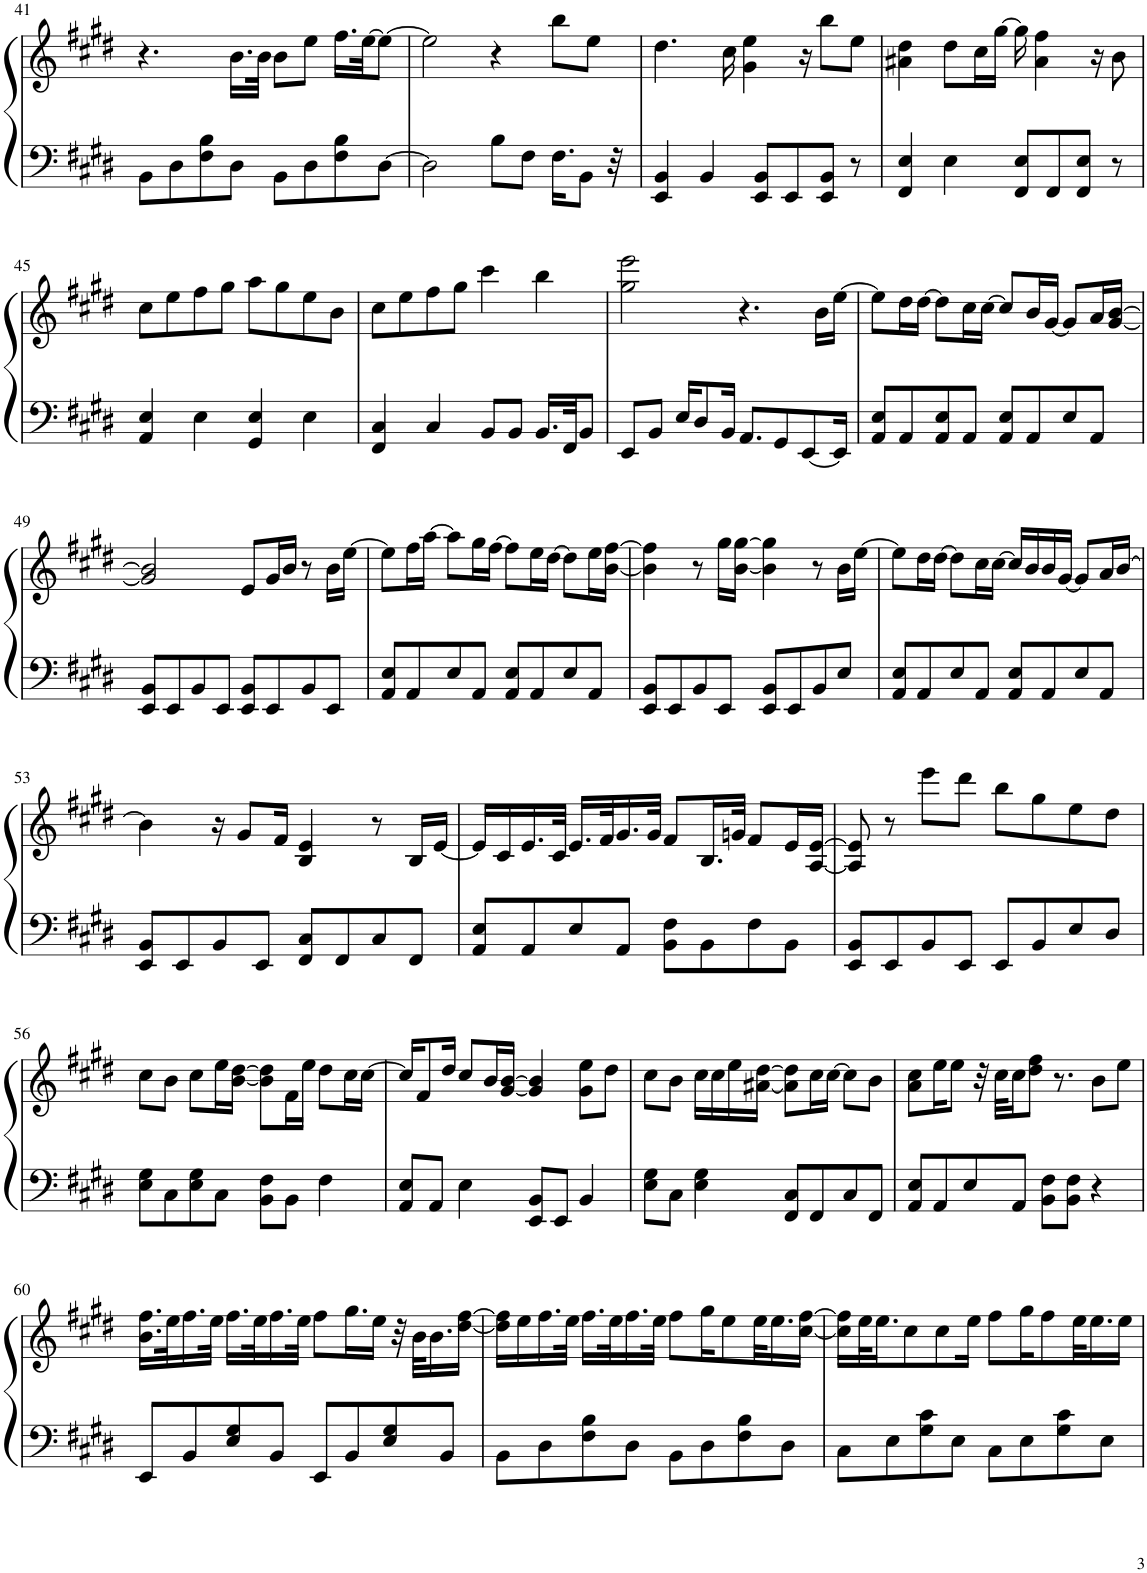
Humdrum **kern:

**kern	**kern
*part1	*part1
*staff2	*staff1
*I"Piano	*
*I'Pno.	*
!!LO:PB:g=z
*clefF4	*clefG2
*k[f#c#g#d#]	*k[f#c#g#d#]
*M4/4	*M4/4
*met(c)	*met(c)
=41	=41
8BB\L	4.r
8D#\	.
8F#\ 8B\	.
8D#\J	16.b\LL
.	32b\JJk
8BB\L	8b\L
8D#\	8ee\J
8F#\ 8B\	16.ff#\LL
.	[32ee\JK
[8D#\J	8ee\J_
=42	=42
2D#\]	2ee\]
8B\L	4r
8F#\J	.
16.F#\KL	8bb\L
8BB\J	.
.	8ee\J
32r	.
=43	=43
4EE/ 4BB/	4.dd#\
4BB/	.
.	16cc#\
.	4g#\ 4ee\
8EE/ 8BB/L	.
8EE/	.
.	16r
8EE/ 8BB/J	8bb\L
8r	8ee\J
=44	=44
4FF#/ 4E/	4a#X\ 4dd#\
4E\	8dd#\L
.	16cc#\L
.	[16gg#\JJ
8FF#/ 8E/L	16gg#\]
.	4a#\ 4ff#\
8FF#/	.
8FF#/ 8E/J	.
.	16r
8r	8b\
!!LO:LB:g=z
=45	=45
4AA/ 4E/	8cc#\L
.	8ee\
4E\	8ff#\
.	8gg#\J
4GG#/ 4E/	8aa\L
.	8gg#\
4E\	8ee\
.	8b\J
=46	=46
4FF#/ 4C#/	8cc#\L
.	8ee\
4C#/	8ff#\
.	8gg#\J
8BB/L	4ccc#\
8BB/J	.
16.BB/LL	4bb\
32FF#/JK	.
8BB/J	.
=47	=47
8EE/L	2gg#\ 2eee\
8BB/J	.
16E/KL	.
8D#/	.
16BB/Jk	.
8.AA/L	4.r
8GG#/	.
[8EE/	.
.	16b\LL
16EE/Jk]	[16ee\JJ
=48	=48
8AA/ 8E/L	8ee\L]
8AA/	16dd#\L
.	[16dd#\JJ
8AA/ 8E/	8dd#\L]
8AA/J	16cc#\L
.	[16cc#\JJ
8AA/ 8E/L	8cc#/L]
8AA/	16b/L
.	[16g#/JJ
8E/	8g#/L]
8AA/J	16a/L
.	[16g#/ [16b/JJ
!!LO:LB:g=z
=49	=49
8EE/ 8BB/L	2g#/] 2b/]
8EE/	.
8BB/	.
8EE/J	.
8EE/ 8BB/L	8e/L
8EE/	16g#/L
.	16b/JJ
8BB/	8r
8EE/J	16b\LL
.	[16ee\JJ
=50	=50
8AA/ 8E/L	8ee\L]
8AA/	16ff#\L
.	[16aa\JJ
8E/	8aa\L]
8AA/J	16gg#\L
.	[16ff#\JJ
8AA/ 8E/L	8ff#\L]
8AA/	16ee\L
.	[16dd#\JJ
8E/	8dd#\L]
8AA/J	16ee\L
.	[16b\ [16ff#\JJ
=51	=51
8EE/ 8BB/L	4b\] 4ff#\]
8EE/	.
8BB/	8r
8EE/J	16gg#\LL
.	[16b\ [16gg#\JJ
8EE/ 8BB/L	4b\] 4gg#\]
8EE/	.
8BB/	8r
8E/J	16b\LL
.	[16ee\JJ
=52	=52
8AA/ 8E/L	8ee\L]
8AA/	16dd#\L
.	[16dd#\JJ
8E/	8dd#\L]
8AA/J	16cc#\L
.	[16cc#\JJ
8AA/ 8E/L	16cc#/LL]
.	16b/
8AA/	16b/
.	[16g#/JJ
8E/	8g#/L]
8AA/J	16a/L
.	[16b/JJ
!!LO:LB:g=z
=53	=53
8EE/ 8BB/L	4b\]
8EE/	.
8BB/	16r
.	8g#/L
8EE/J	.
.	16f#/Jk
8FF#/ 8C#/L	4B/ 4e/
8FF#/	.
8C#/	8r
8FF#/J	16B/LL
.	[16e/JJ
=54	=54
8AA/ 8E/L	16e/LL]
.	16c#/
8AA/	16.e/
.	32c#/JJk
8E/	16.e/LL
.	32f#/K
8AA/J	16.g#/
.	32g#/JJk
8BB\ 8F#\L	8f#/L
8BB\	16.B/L
.	32gn/JJk
8F#\	8f#/L
8BB\J	16e/L
.	[16A/ [16e/JJ
=55	=55
8EE/ 8BB/L	8A/] 8e/]
8EE/	8r
8BB/	8eee\L
8EE/J	8ddd#\J
8EE/L	8bb\L
8BB/	8gg#\
8E/	8ee\
8D#/J	8dd#\J
!!LO:LB:g=z
=56	=56
8E\ 8G#\L	8cc#\L
8C#\	8b\J
8E\ 8G#\	8cc#\L
8C#\J	16ee\L
.	[16b\ [16dd#\JJ
8BB\ 8F#\L	8b\] 8dd#\]L
8BB\J	16f#\L
.	16ee\JJ
4F#\	8dd#\L
.	16cc#\L
.	[16cc#\JJ
=57	=57
8AA/ 8E/L	16cc#/KL]
.	8f#/
8AA/J	.
.	16dd#/Jk
4E\	8cc#/L
.	16b/L
.	[16g#/ [16b/JJ
8EE/ 8BB/L	4g#/] 4b/]
8EE/J	.
4BB/	8g#\ 8ee\L
.	8dd#\J
=58	=58
8E\ 8G#\L	8cc#\L
8C#\J	8b\J
4E\ 4G#\	16cc#\LL
.	16cc#\
.	16ee\
.	[16a#X\ [16dd#\JJ
8FF#/ 8C#/L	8a#\] 8dd#\]L
8FF#/	16cc#\L
.	[16cc#\JJ
8C#/	8cc#\L]
8FF#/J	8b\J
=59	=59
8AA/ 8E/L	8a\ 8cc#\L
8AA/	16ee\K
.	8ee\J
8E/	.
.	32r
.	32cc#\KLL
8AA/J	16cc#\J
.	8dd#\ 8ff#\J
8BB\ 8F#\L	.
.	8.r
8BB\ 8F#\J	.
4r	8b\L
.	8ee\J
!!LO:LB:g=z
=60	=60
8EE/L	16.b\ 16.ff#\LL
.	32ee\K
8BB/	16.ff#\
.	32ee\JJk
8E/ 8G#/	16.ff#\LL
.	32ee\K
8BB/J	16.ff#\
.	32ee\JJk
8EE/L	8ff#\L
8BB/	16.gg#\L
.	16ee\JJ
8E/ 8G#/	.
.	32r
.	32b\KLL
.	16.b\
8BB/J	.
.	[16dd#\ [16ff#\JJ
=61	=61
8BB\L	16dd#\] 16ff#\]LL
.	16ee\
8D#\	16.ff#\
.	32ee\JJk
8F#\ 8B\	16.ff#\LL
.	32ee\K
8D#\J	16.ff#\
.	32ee\JJk
8BB\L	8ff#\L
8D#\	16gg#\K
.	8ee\
8F#\ 8B\	.
.	32ee\KL
.	16.ee\
8D#\J	.
.	[16cc#\ [16ff#\JJ
=62	=62
8C#\L	16cc#\] 16ff#\]LL
.	32ee\K
.	16.ee\J
8E\	.
.	8cc#\
8G#\ 8c#\	.
.	8cc#\
8E\J	.
.	16ee\Jk
8C#\L	8ff#\L
8E\	16gg#\K
.	8ff#\
8G#\ 8c#\	.
.	32ee\KL
.	16.ee\
8E\J	.
.	16ee\JJ
=	=
*-	*-
